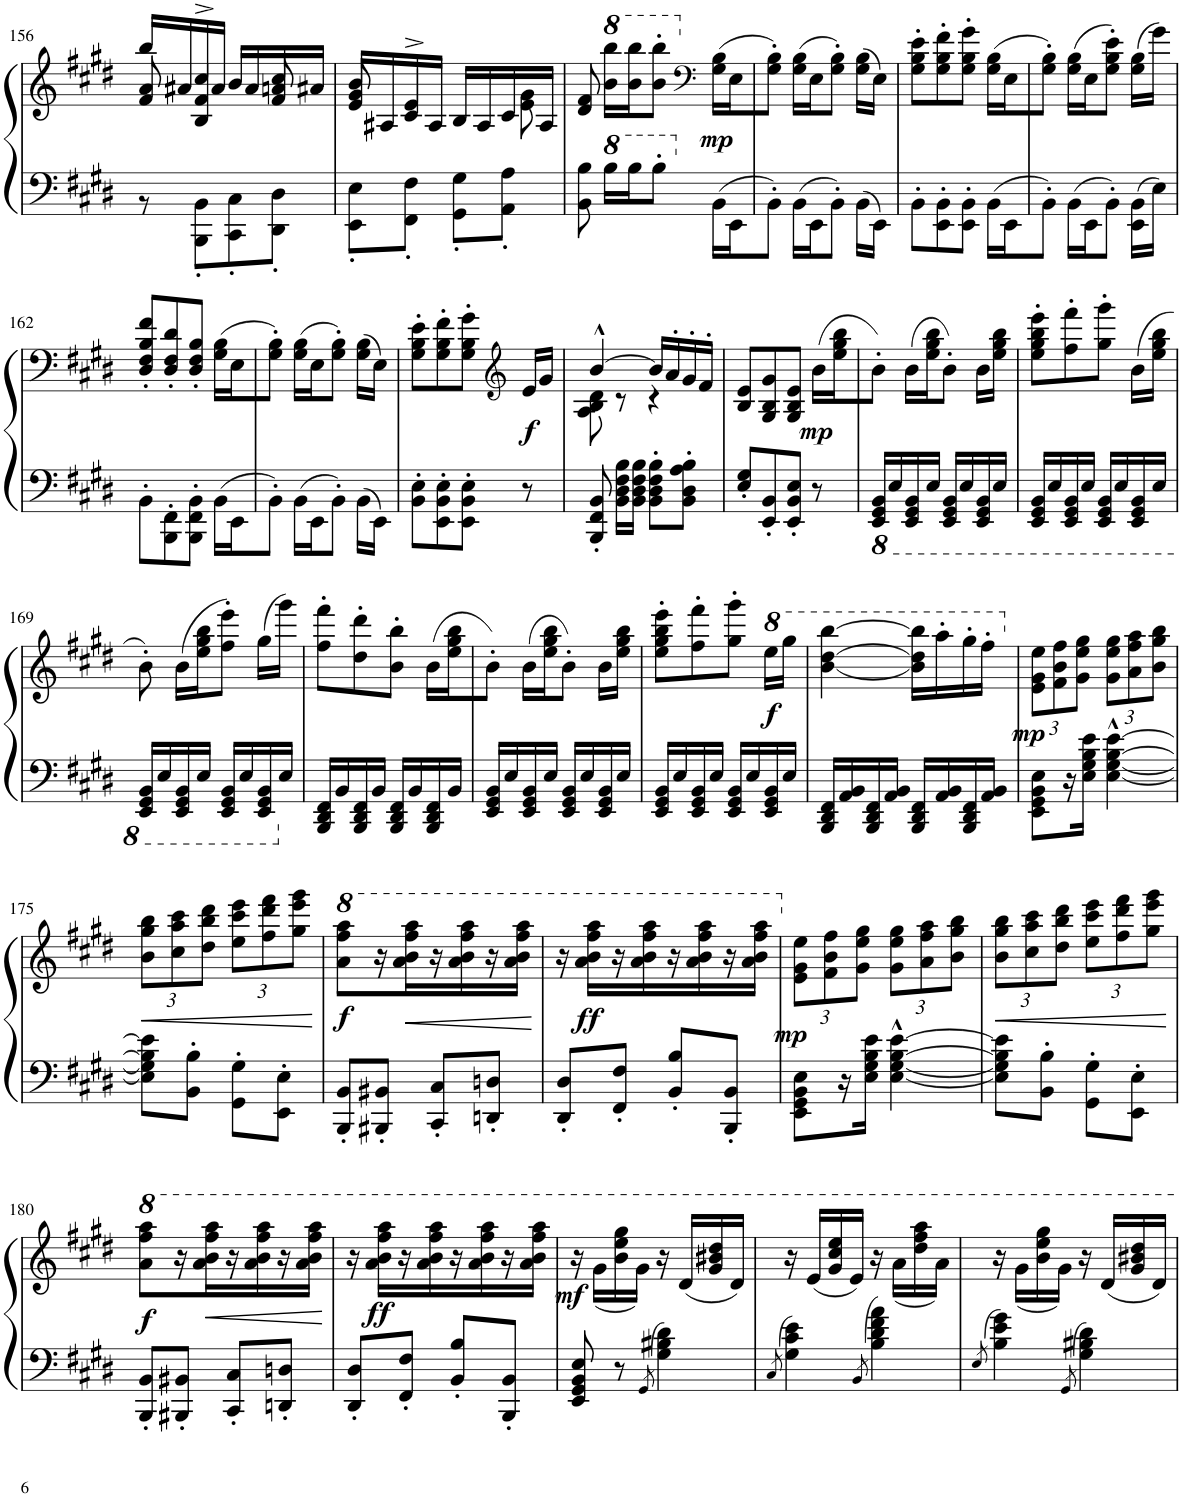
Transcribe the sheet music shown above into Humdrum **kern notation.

**kern	**kern	**dynam
*part1	*part1	*part1
*staff2	*staff1	*staff1/2
*I"Piano	*	*
*I'Pno.	*	*
!!LO:PB:g=z
*clefF4	*clefG2	*
*k[f#c#g#d#]	*k[f#c#g#d#]	*
*M2/4	*M2/4	*
=156	=156	=156
*	*^	*
8r	16bb/LL	8f#/ 8a/	.
.	16a#X/	.	.
8BBB\' 8BB\'L	16cc#/	4B/^ 4f#/^	.
.	16a#/JJ	.	.
8CC#\' 8C#\'	16b/LL	.	.
.	16a#/	.	.
8DD#\' 8D#\'J	16cc#/	8f#/ 8an/	.
.	16a#X/JJ	.	.
=157	=157	=157	=157
8EE\' 8E\'L	16b/LL	8e/ 8g#/	.
.	16A#X/	.	.
8FF#\' 8F#\'J	16c#/	4e^/	.
.	16A#/JJ	.	.
8GG#\' 8G#\'L	16B/LL	.	.
.	16A#/	.	.
8AA\' 8A\'J	16c#/	8e\ 8g#\	.
.	16A#/JJ	.	.
*	*v	*v	*
=158	=158	=158
8BB\ 8B\	8d#/ 8f#/	.
*8va	*	*
*	*8va	*
16b\LL	16bb\ 16bbb\LL	.
16b\J	16bb\ 16bbb\J	.
8b'\J	8bb\' 8bbb\'J	.
*	*clefF4	*
*X8va	*	*
*	*X8va	*
!	!	!LO:DY:b
16BB\LL	(16G#\ 16B\LL	mp
16EE\J	16E\J	.
=159	=159	=159
8BB'\J	8G#\' 8B\'J)	.
16BB\LL	(16G#\ 16B\LL	.
16EE\J	16E\J	.
8BB'\J	8G#\' 8B\'J)	.
16BB\LL	(16G#\ 16B\LL	.
16EE\JJ	16E\JJ)	.
=160	=160	=160
8BB'\L	8G#\' 8B\' 8e\'L	.
8EE\' 8BB\'	8G#\' 8B\' 8f#\'	.
8EE\' 8BB\'J	8G#\' 8B\' 8g#\'J	.
16BB\LL	(16G#\ 16B\LL	.
16EE\J	16E\J	.
=161	=161	=161
8BB'\J	8G#\' 8B\'J)	.
16BB\LL	(16G#\ 16B\LL	.
16EE\J	16E\J	.
8BB'\J	8G#\' 8B\' 8e\'J)	.
16EE\ 16BB\LL	(16G#\ 16B\LL	.
16E\JJ	16g#\JJ)	.
!!LO:LB:g=z
=162	=162	=162
8BB'\L	8D#/' 8F#/' 8B/' 8f#/'L	.
8BBB\' 8FF#\'	8D#/' 8F#/' 8d#/'	.
8BBB\' 8FF#\' 8BB\'J	8D#/' 8F#/' 8B/'J	.
16BB\LL	(16G#\ 16B\LL	.
16EE\J	16E\J	.
=163	=163	=163
8BB'\J	8G#\' 8B\'J)	.
16BB\LL	(16G#\ 16B\LL	.
16EE\J	16E\J	.
8BB'\J	8G#\' 8B\'J)	.
16BB\LL	(16G#\ 16B\LL	.
16EE\JJ	16E\JJ)	.
=164	=164	=164
8BB\' 8E\'L	8G#\' 8B\' 8e\'L	.
8EE\' 8BB\' 8E\'	8G#\' 8B\' 8f#\'	.
8EE\' 8BB\' 8E\'J	8G#\' 8B\' 8g#\'J	.
*	*clefG2	*
!	!	!LO:DY:b
8r	16e/LL	f
.	16g#/JJ	.
=165	=165	=165
*	*^	*
8BBB/' 8FF#/' 8BB/'	[4b^^/	8A\ 8B\ 8d#\	.
16BB\ 16D#\ 16F#\ 16B\LL	.	8r	.
16BB\ 16D#\ 16F#\ 16B\JJ	.	.	.
8BB\' 8D#\' 8F#\' 8B\'L	16b/LL]	4r	.
.	16a'/	.	.
8BB\' 8D#\' 8A\' 8B\'J	16g#'/	.	.
.	16f#'/JJ	.	.
*	*v	*v	*
=166	=166	=166
8E/' 8G#/'L	8B/ 8e/L	.
8EE/' 8BB/'	8G#/ 8B/ 8g#/	.
8EE/' 8BB/' 8E/'J	8G#/ 8B/ 8e/J	.
!	!	!LO:DY:b
8r	(16b\LL	mp
.	16ee\ 16gg#\ 16bb\J	.
=167	=167	=167
*8ba	*	*
16EEE/ 16GGG#/ 16BBB/LL	8b'\J)	.
16EE/	.	.
16EEE/ 16GGG#/ 16BBB/	(16b\LL	.
16EE/JJ	16ee\ 16gg#\ 16bb\J	.
16EEE/ 16GGG#/ 16BBB/LL	8b'\J)	.
16EE/	.	.
16EEE/ 16GGG#/ 16BBB/	16b\LL	.
16EE/JJ	16ee\ 16gg#\ 16bb\JJ	.
=168	=168	=168
16EEE/ 16GGG#/ 16BBB/LL	8ee\' 8gg#\' 8bb\' 8eee\'L	.
16EE/	.	.
16EEE/ 16GGG#/ 16BBB/	8ff#\' 8fff#\'	.
16EE/JJ	.	.
16EEE/ 16GGG#/ 16BBB/LL	8gg#\' 8ggg#\'J	.
16EE/	.	.
16EEE/ 16GGG#/ 16BBB/	(16b\LL	.
16EE/JJ	16ee\ 16gg#\ 16bb\JJ	.
!!LO:LB:g=z
=169	=169	=169
16EEE/ 16GGG#/ 16BBB/LL	8b'\)	.
16EE/	.	.
16EEE/ 16GGG#/ 16BBB/	(16b\LL	.
16EE/JJ	16ee\ 16gg#\ 16bb\J	.
16EEE/ 16GGG#/ 16BBB/LL	8ff#\' 8eee\'J)	.
16EE/	.	.
16EEE/ 16GGG#/ 16BBB/	(16gg#\LL	.
*X8ba	*	*
16E/JJ	16ggg#\JJ)	.
=170	=170	=170
16BBB/ 16DD#/ 16FF#/LL	8ff#\' 8fff#\'L	.
16BB/	.	.
16BBB/ 16DD#/ 16FF#/	8dd#\' 8ddd#\'	.
16BB/JJ	.	.
16BBB/ 16DD#/ 16FF#/LL	8b\' 8bb\'J	.
16BB/	.	.
16BBB/ 16DD#/ 16FF#/	(16b\LL	.
16BB/JJ	16ee\ 16gg#\ 16bb\J	.
=171	=171	=171
16EE/ 16GG#/ 16BB/LL	8b'\J)	.
16E/	.	.
16EE/ 16GG#/ 16BB/	(16b\LL	.
16E/JJ	16ee\ 16gg#\ 16bb\J	.
16EE/ 16GG#/ 16BB/LL	8b'\J)	.
16E/	.	.
16EE/ 16GG#/ 16BB/	16b\LL	.
16E/JJ	16ee\ 16gg#\ 16bb\JJ	.
=172	=172	=172
16EE/ 16GG#/ 16BB/LL	8ee\' 8gg#\' 8bb\' 8eee\'L	.
16E/	.	.
16EE/ 16GG#/ 16BB/	8ff#\' 8fff#\'	.
16E/JJ	.	.
16EE/ 16GG#/ 16BB/LL	8gg#\' 8ggg#\'J	.
16E/	.	.
*	*8va	*
!	!	!LO:DY:b
16EE/ 16GG#/ 16BB/	16eee\LL	f
16E/JJ	16ggg#\JJ	.
=173	=173	=173
16BBB/ 16DD#/ 16FF#/LL	[4bb\ [4ddd#\ [4bbb\	.
16AA/ 16BB/	.	.
16BBB/ 16DD#/ 16FF#/	.	.
16AA/ 16BB/JJ	.	.
16BBB/ 16DD#/ 16FF#/LL	16bb\] 16ddd#\] 16bbb\]LL	.
16AA/ 16BB/	16aaa'\	.
16BBB/ 16DD#/ 16FF#/	16ggg#'\	.
16AA/ 16BB/JJ	16fff#'\JJ	.
=174	=174	=174
*	*X8va	*
*	*Xbrackettup	*
!	!	!LO:DY:a=2
8EE\ 8GG#\ 8BB\ 8E\L	12e\ 12g#\ 12ee\L	mp
.	12f#\ 12b\ 12ff#\	.
16r	.	.
.	12g#\ 12ee\ 12gg#\J	.
16E\ 16G#\ 16B\ 16e\JJ	.	.
[4E\^^ [4G#\^^ [4B\^^ [4e\^^	12g#\ 12ee\ 12gg#\L	.
.	12a\ 12ff#\ 12aa\	.
.	12b\ 12gg#\ 12bb\J	.
!!LO:LB:g=z
=175	=175	=175
!	!	!LO:HP:b
8E\] 8G#\] 8B\] 8e\]L	12b\ 12gg#\ 12bb\L	<
.	12cc#\ 12aa\ 12ccc#\	.
8BB\' 8B\'J	.	.
.	12dd#\ 12bb\ 12ddd#\J	.
8GG#\' 8G#\'L	12ee\ 12ccc#\ 12eee\L	.
.	12ff#\ 12ddd#\ 12fff#\	.
8EE\' 8E\'J	.	.
.	12gg#\ 12eee\ 12ggg#\J	.
.	.	[
=176	=176	=176
*	*8va	*
!	!	!LO:DY:b
8BBB/' 8BB/'L	8aa\ 8fff#\ 8aaa\L	f
8BBB#X/' 8BB#X/'J	16r	.
!	!	!LO:HP:b
.	16aa\ 16bb\ 16fff#\ 16aaa\	<
8CC#/' 8C#/'L	16r	.
.	16aa\ 16bb\ 16fff#\ 16aaa\	.
8DDn/' 8Dn/'J	16r	.
.	16aa\ 16bb\ 16fff#\ 16aaa\JJ	.
.	.	[
=177	=177	=177
8DD#/' 8D#/'L	16r	.
!	!	!LO:DY:b
.	16aa\ 16bb\ 16fff#\ 16aaa\LL	ff
8FF#/' 8F#/'J	16r	.
.	16aa\ 16bb\ 16fff#\ 16aaa\	.
8BB/' 8B/'L	16r	.
.	16aa\ 16bb\ 16fff#\ 16aaa\	.
8BBB/' 8BB/'J	16r	.
.	16aa\ 16bb\ 16fff#\ 16aaa\JJ	.
=178	=178	=178
*	*X8va	*
!	!	!LO:DY:a=2
8EE\ 8GG#\ 8BB\ 8E\L	12e\ 12g#\ 12ee\L	mp
.	12f#\ 12b\ 12ff#\	.
16r	.	.
.	12g#\ 12ee\ 12gg#\J	.
16E\ 16G#\ 16B\ 16e\JJ	.	.
[4E\^^ [4G#\^^ [4B\^^ [4e\^^	12g#\ 12ee\ 12gg#\L	.
.	12a\ 12ff#\ 12aa\	.
.	12b\ 12gg#\ 12bb\J	.
=179	=179	=179
!	!	!LO:HP:b
8E\] 8G#\] 8B\] 8e\]L	12b\ 12gg#\ 12bb\L	<
.	12cc#\ 12aa\ 12ccc#\	.
8BB\' 8B\'J	.	.
.	12dd#\ 12bb\ 12ddd#\J	.
8GG#\' 8G#\'L	12ee\ 12ccc#\ 12eee\L	.
.	12ff#\ 12ddd#\ 12fff#\	.
8EE\' 8E\'J	.	.
.	12gg#\ 12eee\ 12ggg#\J	.
.	.	[
!!LO:LB:g=z
=180	=180	=180
!	!	!LO:DY:b
8BBB/' 8BB/'L	8aa\ 8fff#\ 8aaa\L	f
8BBB#X/' 8BB#X/'J	16r	.
!	!	!LO:HP:b
.	16aa\ 16bb\ 16fff#\ 16aaa\	<
8CC#/' 8C#/'L	16r	.
.	16aa\ 16bb\ 16fff#\ 16aaa\	.
8DDn/' 8Dn/'J	16r	.
.	16aa\ 16bb\ 16fff#\ 16aaa\JJ	.
.	.	[
=181	=181	=181
8DD#/' 8D#/'L	16r	.
!	!	!LO:DY:b
.	16aa\ 16bb\ 16fff#\ 16aaa\LL	ff
8FF#/' 8F#/'J	16r	.
.	16aa\ 16bb\ 16fff#\ 16aaa\	.
8BB/' 8B/'L	16r	.
.	16aa\ 16bb\ 16fff#\ 16aaa\	.
8BBB/' 8BB/'J	16r	.
.	16aa\ 16bb\ 16fff#\ 16aaa\JJ	.
=182	=182	=182
!	!	!LO:DY:b
8EE/ 8GG#/ 8BB/ 8E/	16r	mf
.	(<16gg#\LL	.
8r	16bb\ 16eee\ 16ggg#\	.
.	16gg#\JJ)	.
8qGG#/	.	.
4G#\ 4B#X\ 4d#\	16r	.
.	(16dd#/LL	.
.	16gg#/ 16bb#X/ 16ddd#/	.
.	16dd#/JJ)	.
=183	=183	=183
8qC#/	.	.
4G#\ 4c#\ 4e\	16r	.
.	(<16ee/LL	.
.	16gg#/ 16ccc#/ 16eee/	.
.	16ee/JJ)	.
8qBB/	.	.
4B\ 4d#\ 4f#\ 4a\	16r	.
.	(<16aa\LL	.
.	16ddd#\ 16fff#\ 16aaa\	.
.	16aa\JJ)	.
=184	=184	=184
8qE/	.	.
4B\ 4e\ 4g#\	16r	.
.	(<16gg#\LL	.
.	16bb\ 16eee\ 16ggg#\	.
.	16gg#\JJ)	.
8qGG#/	.	.
4G#\ 4B#X\ 4d#\	16r	.
.	(16dd#/LL	.
.	16gg#/ 16bb#X/ 16ddd#/	.
.	16dd#/JJ)	.
=	=	=
*-	*-	*-
